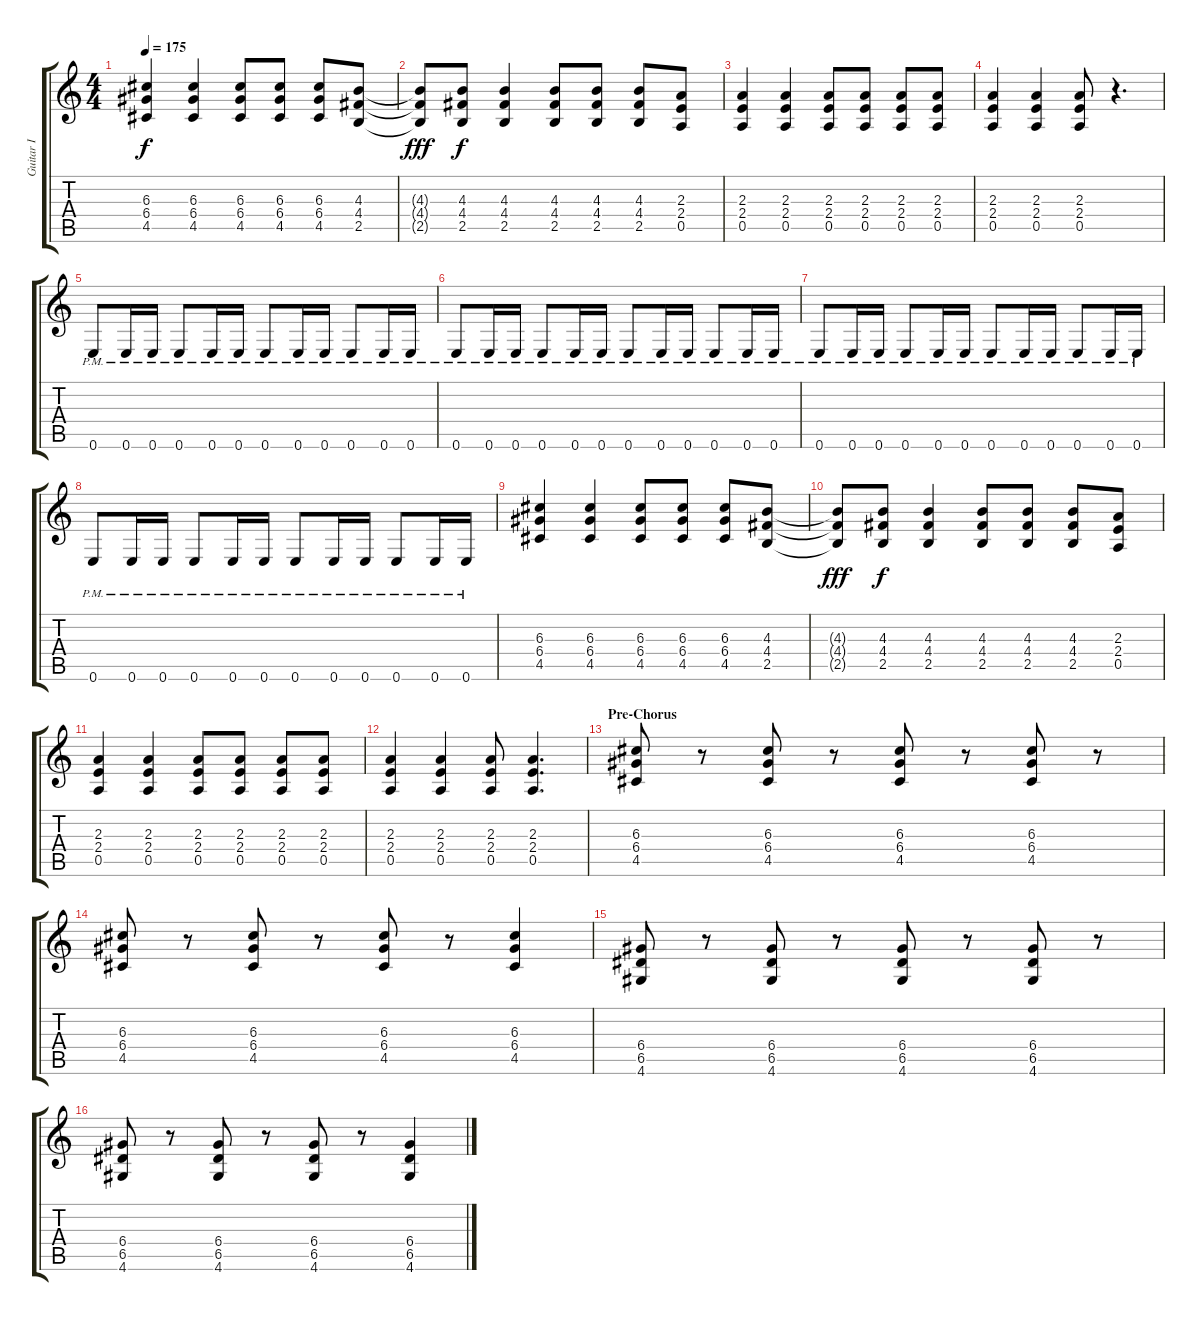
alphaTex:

\track ("Guitar I" "Guitar I") {instrument distortionguitar}
\staff {score tabs}
\tuning (E4 B3 G3 D3 A2 E2) {hide}
\ts (4 4)
\tempo 175
\clef g2
\ks c
(6.3 6.4 4.5).4{dy f} (6.3 6.4 4.5).4 (6.3 6.4 4.5).8 (6.3 6.4 4.5).8 (6.3 6.4 4.5).8 (4.3 4.4 2.5).8 |
(4.3{t} 4.4{t} 2.5{t}).8{dy fff} (4.3 4.4 2.5).8{dy f} (4.3 4.4 2.5).4 (4.3 4.4 2.5).8 (4.3 4.4 2.5).8 (4.3 4.4 2.5).8 (2.3 2.4 0.5).8 |
(2.3 2.4 0.5).4 (2.3 2.4 0.5).4 (2.3 2.4 0.5).8 (2.3 2.4 0.5).8 (2.3 2.4 0.5).8 (2.3 2.4 0.5).8 |
(2.3 2.4 0.5).4 (2.3 2.4 0.5).4 (2.3 2.4 0.5).8 r.4{d} |
0.6{pm}.8 0.6{pm}.16 0.6{pm}.16 0.6{pm}.8 0.6{pm}.16 0.6{pm}.16 0.6{pm}.8 0.6{pm}.16 0.6{pm}.16 0.6{pm}.8 0.6{pm}.16 0.6{pm}.16 |
0.6{pm}.8 0.6{pm}.16 0.6{pm}.16 0.6{pm}.8 0.6{pm}.16 0.6{pm}.16 0.6{pm}.8 0.6{pm}.16 0.6{pm}.16 0.6{pm}.8 0.6{pm}.16 0.6{pm}.16 |
0.6{pm}.8 0.6{pm}.16 0.6{pm}.16 0.6{pm}.8 0.6{pm}.16 0.6{pm}.16 0.6{pm}.8 0.6{pm}.16 0.6{pm}.16 0.6{pm}.8 0.6{pm}.16 0.6{pm}.16 |
0.6{pm}.8 0.6{pm}.16 0.6{pm}.16 0.6{pm}.8 0.6{pm}.16 0.6{pm}.16 0.6{pm}.8 0.6{pm}.16 0.6{pm}.16 0.6{pm}.8 0.6{pm}.16 0.6{pm}.16 |
(6.3 6.4 4.5).4 (6.3 6.4 4.5).4 (6.3 6.4 4.5).8 (6.3 6.4 4.5).8 (6.3 6.4 4.5).8 (4.3 4.4 2.5).8 |
(4.3{t} 4.4{t} 2.5{t}).8{dy fff} (4.3 4.4 2.5).8{dy f} (4.3 4.4 2.5).4 (4.3 4.4 2.5).8 (4.3 4.4 2.5).8 (4.3 4.4 2.5).8 (2.3 2.4 0.5).8 |
(2.3 2.4 0.5).4 (2.3 2.4 0.5).4 (2.3 2.4 0.5).8 (2.3 2.4 0.5).8 (2.3 2.4 0.5).8 (2.3 2.4 0.5).8 |
(2.3 2.4 0.5).4 (2.3 2.4 0.5).4 (2.3 2.4 0.5).8 (2.3 2.4 0.5).4{d} |
\section ("" "Pre-Chorus")
(6.3 6.4 4.5).8 r.8 (6.3 6.4 4.5).8 r.8 (6.3 6.4 4.5).8 r.8 (6.3 6.4 4.5).8 r.8 |
(6.3 6.4 4.5).8 r.8 (6.3 6.4 4.5).8 r.8 (6.3 6.4 4.5).8 r.8 (6.3 6.4 4.5).4 |
(6.4 6.5 4.6).8 r.8 (6.4 6.5 4.6).8 r.8 (6.4 6.5 4.6).8 r.8 (6.4 6.5 4.6).8 r.8 |
(6.4 6.5 4.6).8 r.8 (6.4 6.5 4.6).8 r.8 (6.4 6.5 4.6).8 r.8 (6.4{sl} 6.5{sl} 4.6{sl}).4
